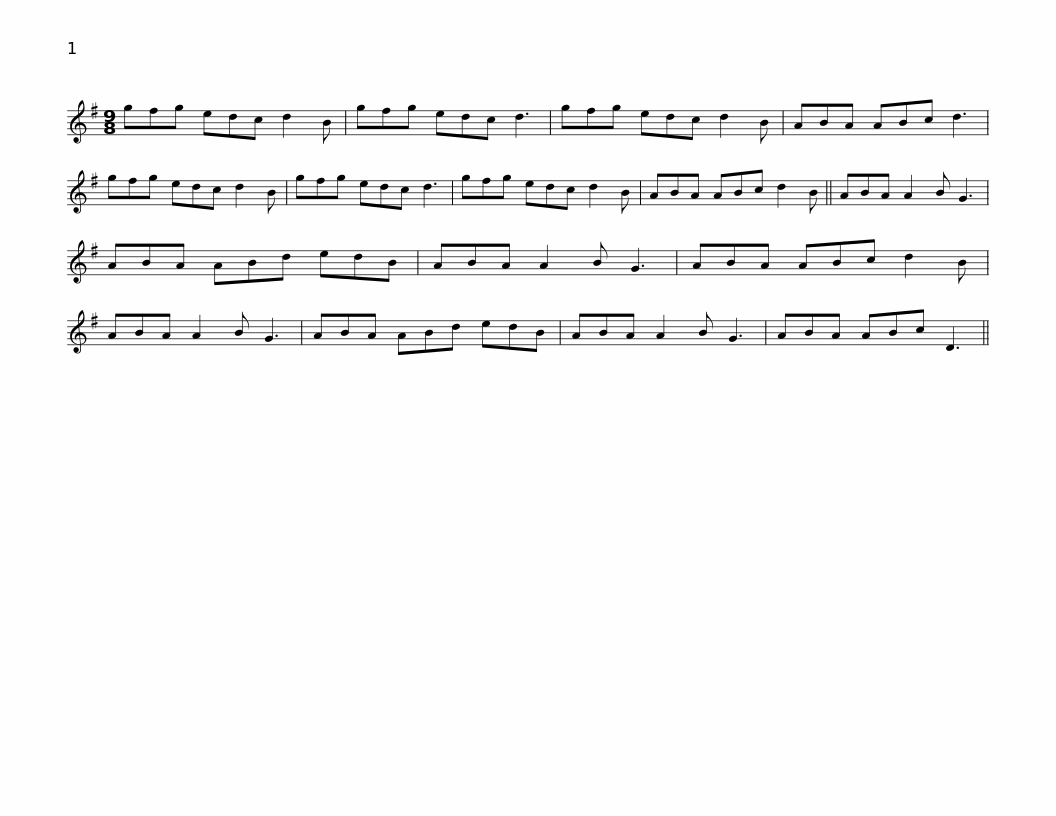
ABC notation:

X:1
L:1/8
M:9/8
I:linebreak $
K:G
V:1 treble
V:1
 gfg edc d2 B | gfg edc d3 | gfg edc d2 B | ABA ABc d3 | gfg edc d2 B |$ %5
 gfg edc d3 | gfg edc d2 B | ABA ABc d2 B || ABA A2 B G3 | ABA ABd edB | %10
 ABA A2 B G3 |$ ABA ABc d2 B | ABA A2 B G3 | ABA ABd edB | ABA A2 B G3 | %15
 ABA ABc D3 || %16
